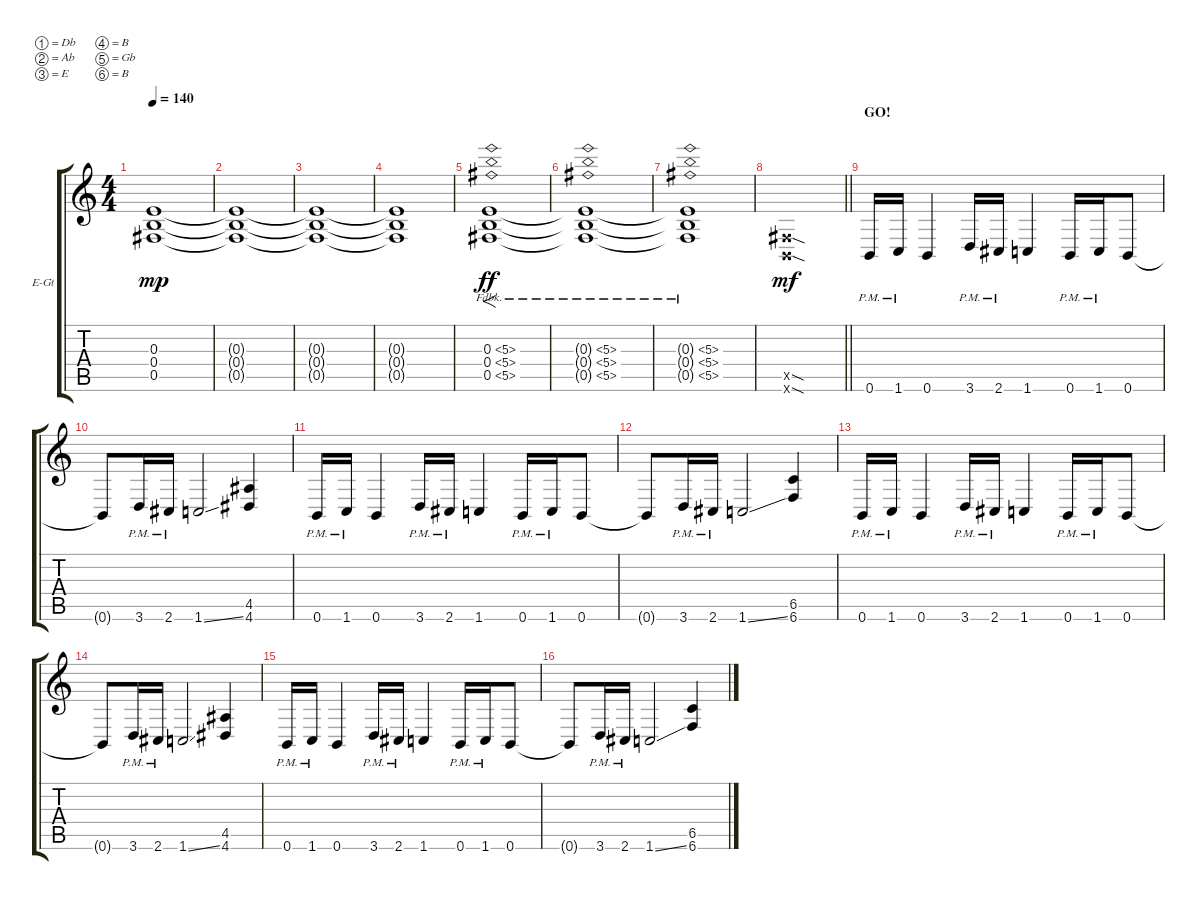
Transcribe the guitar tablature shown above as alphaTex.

\bracketExtendMode groupsimilarinstruments
\firstSystemTrackNameOrientation horizontal
\otherSystemsTrackNameOrientation horizontal
\track ("Robb Flynn" "E-Gt") {instrument distortionguitar}
\staff {score tabs}
\tuning (Db4 Ab3 E3 B2 Gb2 B1)
\ts (4 4)
\beaming (8 2 2 2 2)
\tempo 140
\clef g2
\ks c
(0.3 0.4 0.5).1{dy mp instrument distortionguitar} |
(0.3{t} 0.4{t} 0.5{t}).1 |
(0.3{t} 0.4{t} 0.5{t}).1 |
(0.3{t} 0.4{t} 0.5{t}).1 |
(0.3{fh 5} 0.4{fh 5} 0.5{fh 5}).1{f dy ff} |
(0.3{fh 5 t} 0.4{fh 5 t} 0.5{fh 5 t}).1 |
(0.3{fh 5 t} 0.4{fh 5 t} 0.5{fh 5 t}).1 |
\barLineRight lightlight
(0.5{sod x} 0.6{sod x}).1{dy mf} |
\section ("" "GO!")
0.6{pm}.16 1.6{pm}.16 0.6.4 3.6{pm}.16 2.6{pm}.16 1.6.4 0.6{pm}.16 1.6{pm}.16 0.6.8 |
0.6{t}.8 3.6{pm}.16 2.6{pm}.16 1.6{ss}.2 (4.5 4.6).4 |
0.6{pm}.16 1.6{pm}.16 0.6.4 3.6{pm}.16 2.6{pm}.16 1.6.4 0.6{pm}.16 1.6{pm}.16 0.6.8 |
0.6{t}.8 3.6{pm}.16 2.6{pm}.16 1.6{ss}.2 (6.5 6.6).4 |
0.6{pm}.16 1.6{pm}.16 0.6.4 3.6{pm}.16 2.6{pm}.16 1.6.4 0.6{pm}.16 1.6{pm}.16 0.6.8 |
0.6{t}.8 3.6{pm}.16 2.6{pm}.16 1.6{ss}.2 (4.5 4.6).4 |
0.6{pm}.16 1.6{pm}.16 0.6.4 3.6{pm}.16 2.6{pm}.16 1.6.4 0.6{pm}.16 1.6{pm}.16 0.6.8 |
0.6{t}.8 3.6{pm}.16 2.6{pm}.16 1.6{ss}.2 (6.5 6.6).4
